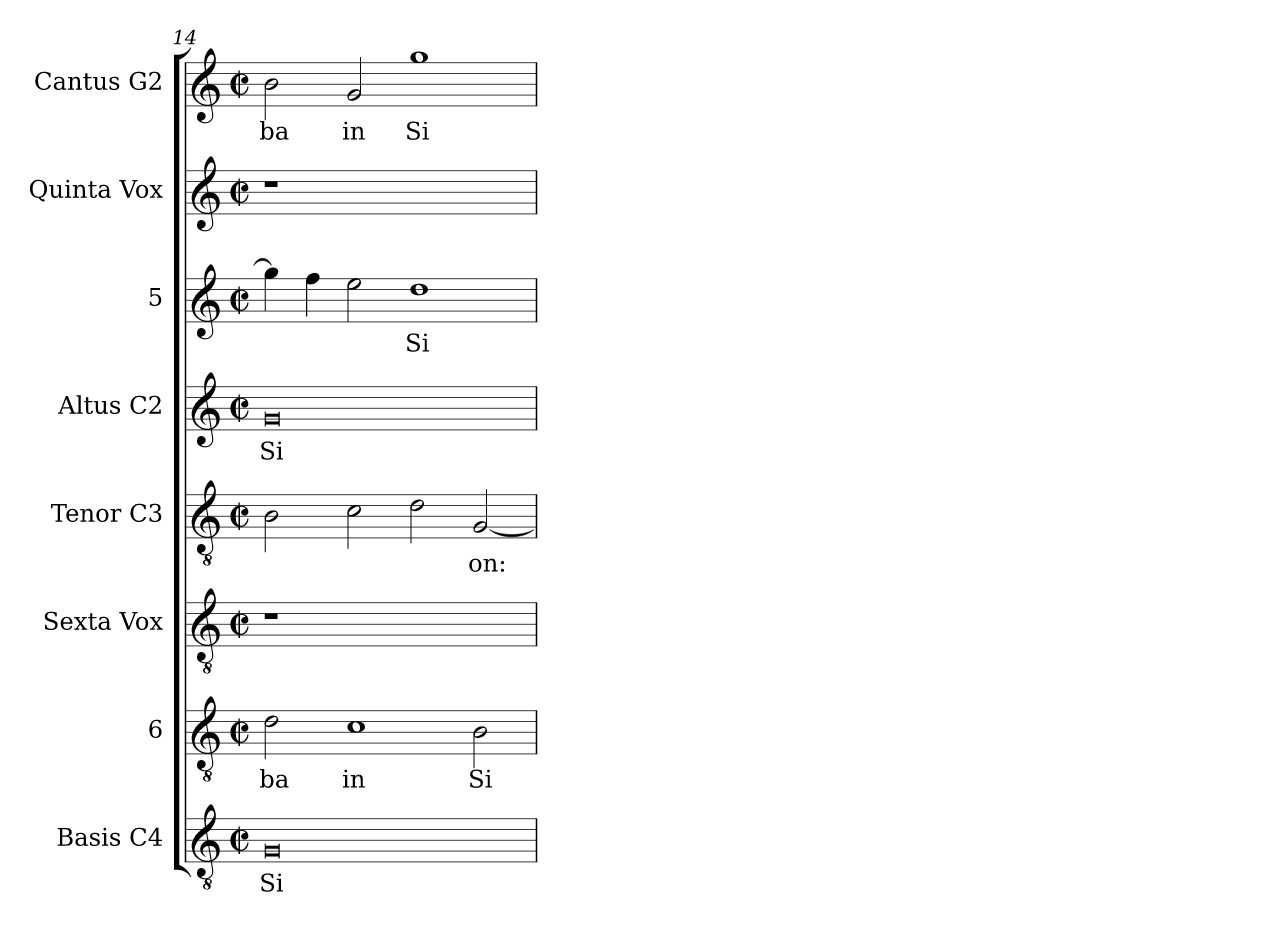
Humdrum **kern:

**kern	**text	**kern	**text	**kern	**kern	**text	**kern	**text	**kern	**text	**kern	**kern	**text
*part8	*part8	*part7	*part7	*part6	*part5	*part5	*part4	*part4	*part3	*part3	*part2	*part1	*part1
*staff8	*staff8	*staff7	*staff7	*staff6	*staff5	*staff5	*staff4	*staff4	*staff3	*staff3	*staff2	*staff1	*staff1
*I"Basis  C4	*	*I"6	*	*I"Sexta  Vox	*I"Tenor  C3	*	*I"Altus  C2	*	*I"5	*	*I"Quinta  Vox	*I"Cantus  G2	*
*I'B	*	*	*	*	*I'T	*	*I'A	*	*	*	*	*I'C	*
*clefGv2	*	*clefGv2	*	*clefGv2	*clefGv2	*	*clefG2	*	*clefG2	*	*clefG2	*clefG2	*
*k[]	*	*k[]	*	*k[]	*k[]	*	*k[]	*	*k[]	*	*k[]	*k[]	*
*C:	*	*C:	*	*C:	*C:	*	*C:	*	*C:	*	*C:	*C:	*
*M2/2	*	*M2/2	*	*M2/2	*M2/2	*	*M2/2	*	*M2/2	*	*M2/2	*M2/2	*
*met(c|)	*	*met(c|)	*	*met(c|)	*met(c|)	*	*met(c|)	*	*met(c|)	*	*met(c|)	*met(c|)	*
=14	=14	=14	=14	=14	=14	=14	=14	=14	=14	=14	=14	=14	=14
!	!LO:LY:b:cj	!	!LO:LY:b:cj	!	!	!LO:LY:b:cj	!	!LO:LY:b:cj	!	!LO:LY:b:cj	!	!	!LO:LY:b:cj
0G	Si-	2d\	-ba	1r	2B\	--	0g	Si-	4gg\]	.	1r	2b\	-ba
!	!	!	!	!	!	!	!	!	!	!LO:LY:b:cj	!	!	!
.	.	.	.	.	.	.	.	.	4ff\	.	.	.	.
!	!	!	!LO:LY:b:cj	!	!	!LO:LY:b:cj	!	!	!	!LO:LY:b:cj	!	!	!LO:LY:b:cj
.	.	1c	in	.	2c\	--	.	.	2ee\	.	.	2g/	in
!	!	!	!	!	!	!LO:LY:b:cj	!	!	!	!LO:LY:b:cj	!	!	!LO:LY:b:cj
.	.	.	.	1ryy	2d\	--	.	.	1dd	Si-	1ryy	1gg	Si-
!	!	!	!LO:LY:b:cj	!	!	!LO:LY:b:cj	!	!	!	!	!	!	!
.	.	2B\	Si-	.	[<2G/	-on:	.	.	.	.	.	.	.
=	=	=	=	=	=	=	=	=	=	=	=	=	=
*-	*-	*-	*-	*-	*-	*-	*-	*-	*-	*-	*-	*-	*-
